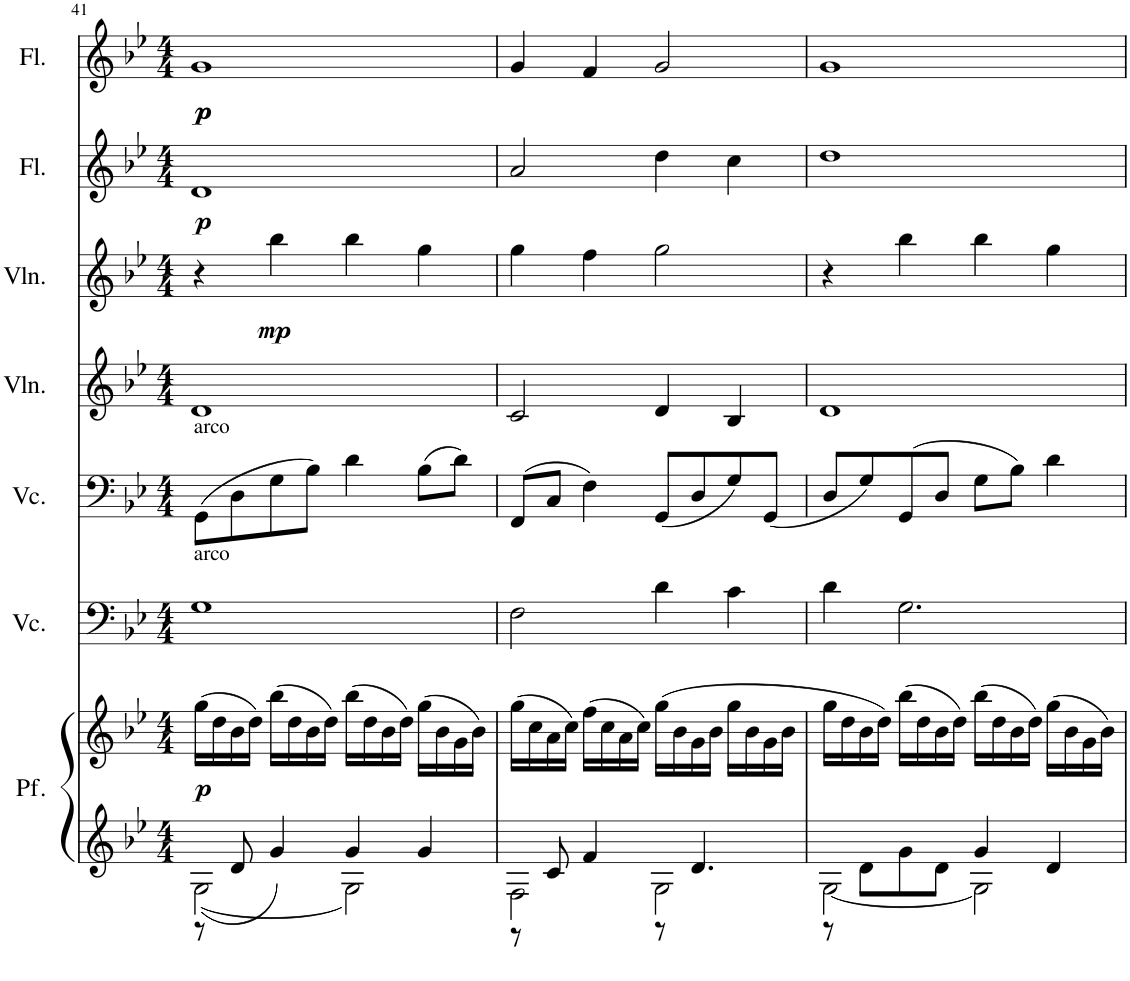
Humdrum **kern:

**kern	**kern	**dynam	**kern	**kern	**kern	**kern	**dynam	**kern	**dynam	**kern	**dynam
*part7	*part7	*part7	*part6	*part5	*part4	*part3	*part3	*part2	*part2	*part1	*part1
*staff8	*staff7	*staff7/8	*staff6	*staff5	*staff4	*staff3	*staff3	*staff2	*staff2	*staff1	*staff1
*I"Piano	*	*	*I"Violoncello	*I"Violoncello	*I"Violino	*I"Violino	*	*I"Flauto	*	*I"Flauto	*
*	*	*	*I'Vc.	*I'Vc.	*I'Vln.	*I'Vln.	*	*I'Fl.	*	*I'Fl.	*
!!LO:PB:g=z
*clefG2	*clefG2	*	*clefF4	*clefF4	*clefG2	*clefG2	*	*clefG2	*	*clefG2	*
*k[b-e-]	*k[b-e-]	*	*k[b-e-]	*k[b-e-]	*k[b-e-]	*k[b-e-]	*	*k[b-e-]	*	*k[b-e-]	*
*M4/4	*M4/4	*	*M4/4	*M4/4	*M4/4	*M4/4	*	*M4/4	*	*M4/4	*
=41	=41	=41	=41	=41	=41	=41	=41	=41	=41	=41	=41
*^	*	*	*	*	*	*	*	*	*	*	*
!	!	!	!	!	!LO:TX:a:t=arco	!	!	!	!	!	!	!
!	!	!	!	!LO:TX:a:t=arco	!	!	!	!	!	!	!	!
!	!	!	!LO:DY:b	!	!	!	!	!	!	!LO:DY:b	!	!LO:DY:b
!	!	!	!	!	!	!	!	!	!	!	!	!LO:DY:n=1:b
[2G\	8r	(16gg\LL	p	1G	(8GG\L	1d	4r	.	1d	p	1g	p p
.	.	16dd\	.	.	.	.	.	.	.	.	.	.
.	8d/	16b-\	.	.	8D\	.	.	.	.	.	.	.
.	.	16dd\JJ)	.	.	.	.	.	.	.	.	.	.
!	!	!	!	!	!	!	!	!LO:DY:b	!	!	!	!
.	4g/	(16bb-\LL	.	.	8G\	.	4bb-\	mp	.	.	.	.
.	.	16dd\	.	.	.	.	.	.	.	.	.	.
.	.	16b-\	.	.	8B-\J)	.	.	.	.	.	.	.
.	.	16dd\JJ)	.	.	.	.	.	.	.	.	.	.
2G\]	4g/	(16bb-\LL	.	.	4d\	.	4bb-\	.	.	.	.	.
.	.	16dd\	.	.	.	.	.	.	.	.	.	.
.	.	16b-\	.	.	.	.	.	.	.	.	.	.
.	.	16dd\JJ)	.	.	.	.	.	.	.	.	.	.
.	4g/	(16gg\LL	.	.	(8B-\L	.	4gg\	.	.	.	.	.
.	.	16b-\	.	.	.	.	.	.	.	.	.	.
.	.	16g\	.	.	8d\J)	.	.	.	.	.	.	.
.	.	16b-\JJ)	.	.	.	.	.	.	.	.	.	.
=42	=42	=42	=42	=42	=42	=42	=42	=42	=42	=42	=42	=42
2F\	8r	(16gg\LL	.	2F\	(8FF/L	2c/	4gg\	.	2a/	.	4g/	.
.	.	16cc\	.	.	.	.	.	.	.	.	.	.
.	8c/	16a\	.	.	8C/J	.	.	.	.	.	.	.
.	.	16cc\JJ)	.	.	.	.	.	.	.	.	.	.
.	4f/	(16ff\LL	.	.	4F\)	.	4ff\	.	.	.	4f/	.
.	.	16cc\	.	.	.	.	.	.	.	.	.	.
.	.	16a\	.	.	.	.	.	.	.	.	.	.
.	.	16cc\JJ)	.	.	.	.	.	.	.	.	.	.
2G\	8r	(16gg\LL	.	4d\	(8GG/L	4d/	2gg\	.	4dd\	.	2g/	.
.	.	16b-\	.	.	.	.	.	.	.	.	.	.
.	4.d/	16g\	.	.	8D/	.	.	.	.	.	.	.
.	.	16b-\JJ	.	.	.	.	.	.	.	.	.	.
.	.	16gg\LL	.	4c\	8G/)	4B-/	.	.	4cc\	.	.	.
.	.	16b-\	.	.	.	.	.	.	.	.	.	.
.	.	16g\	.	.	(8GG/J	.	.	.	.	.	.	.
.	.	16b-\JJ	.	.	.	.	.	.	.	.	.	.
=43	=43	=43	=43	=43	=43	=43	=43	=43	=43	=43	=43	=43
[2G\	8r	16gg\LL	.	4d\	8D/L	1d	4r	.	1dd	.	1g	.
.	.	16dd\	.	.	.	.	.	.	.	.	.	.
.	8d\L	16b-\	.	.	8G/)	.	.	.	.	.	.	.
.	.	16dd\JJ)	.	.	.	.	.	.	.	.	.	.
.	8g\	(16bb-\LL	.	2.G\	(8GG/	.	4bb-\	.	.	.	.	.
.	.	16dd\	.	.	.	.	.	.	.	.	.	.
.	8d\J	16b-\	.	.	8D/J	.	.	.	.	.	.	.
.	.	16dd\JJ)	.	.	.	.	.	.	.	.	.	.
2G\]	4g/	(16bb-\LL	.	.	8G\L	.	4bb-\	.	.	.	.	.
.	.	16dd\	.	.	.	.	.	.	.	.	.	.
.	.	16b-\	.	.	8B-\J)	.	.	.	.	.	.	.
.	.	16dd\JJ)	.	.	.	.	.	.	.	.	.	.
.	4d/	(16gg\LL	.	.	4d\	.	4gg\	.	.	.	.	.
.	.	16b-\	.	.	.	.	.	.	.	.	.	.
.	.	16g\	.	.	.	.	.	.	.	.	.	.
.	.	16b-\JJ)	.	.	.	.	.	.	.	.	.	.
*v	*v	*	*	*	*	*	*	*	*	*	*	*
=	=	=	=	=	=	=	=	=	=	=	=
*-	*-	*-	*-	*-	*-	*-	*-	*-	*-	*-	*-
